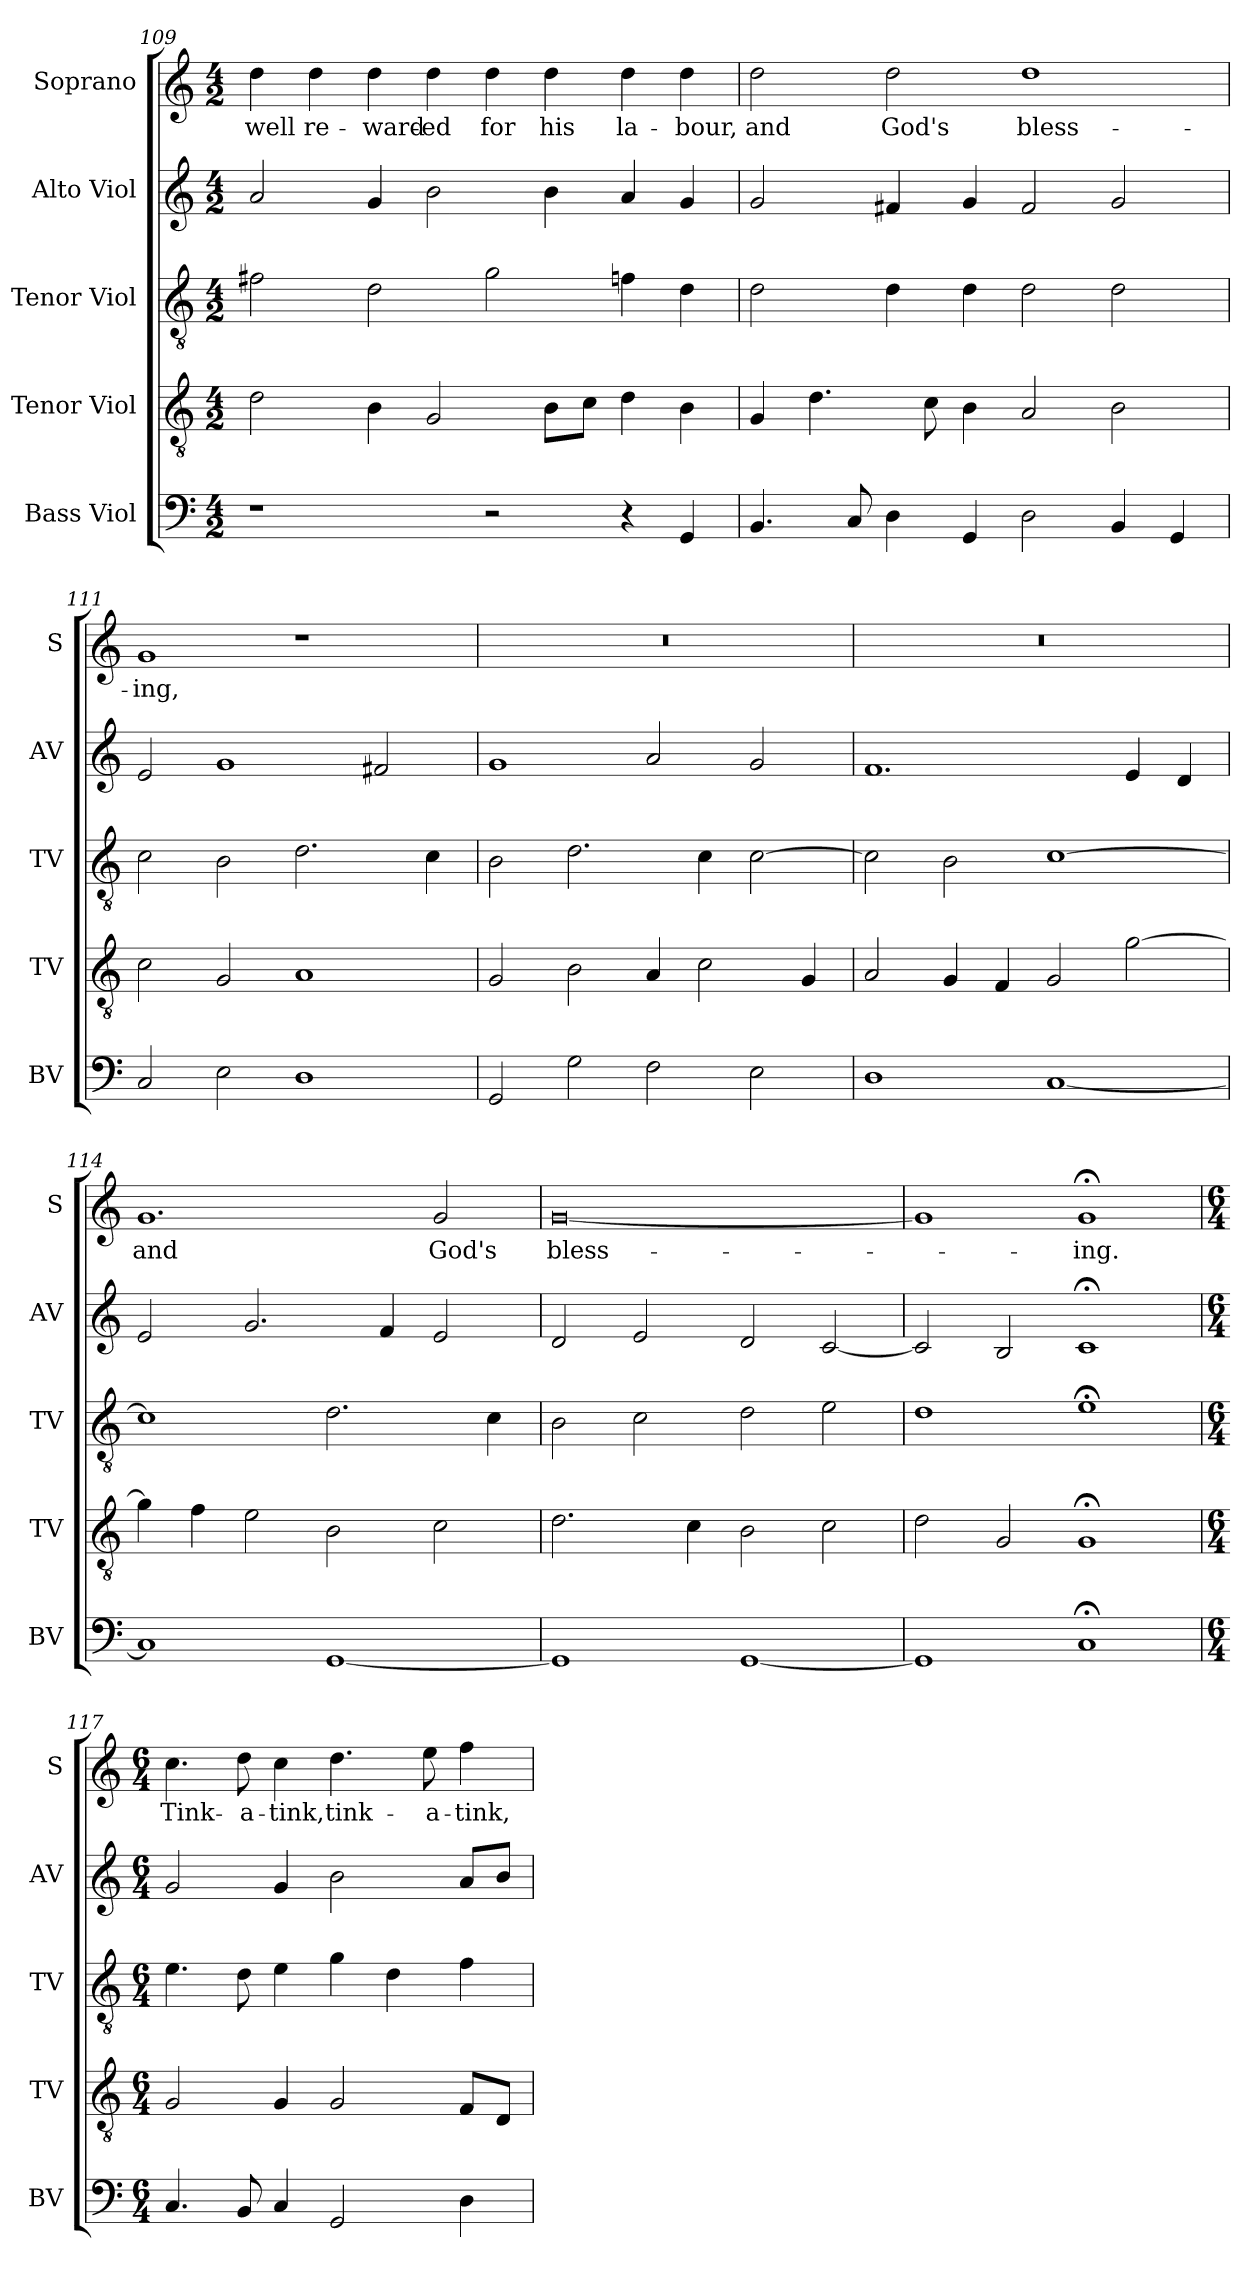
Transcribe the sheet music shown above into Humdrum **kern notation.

**kern	**kern	**kern	**kern	**kern	**text
*part5	*part4	*part3	*part2	*part1	*part1
*staff5	*staff4	*staff3	*staff2	*staff1	*staff1
*I"Bass Viol	*I"Tenor Viol	*I"Tenor Viol	*I"Alto Viol	*I"Soprano	*
*I'BV	*I'TV	*I'TV	*I'AV	*I'S	*
*clefF4	*clefGv2	*clefGv2	*clefG2	*clefG2	*
*ITrd7c12	*ITrd7c12	*ITrd7c12	*ITrd7c12	*	*
*k[]	*k[]	*k[]	*k[]	*k[]	*
*C:	*C:	*C:	*C:	*C:	*
*M4/2	*M4/2	*M4/2	*M4/2	*M4/2	*
=109	=109	=109	=109	=109	=109
!	!	!	!	!	!LO:LY:b
1r	2D\	2F#X\	2A/	4dd\	well
!	!	!	!	!	!LO:LY:b
.	.	.	.	4dd\	re-
!	!	!	!	!	!LO:LY:b
.	4BB\	2D\	4G/	4dd\	-ward-
!	!	!	!	!	!LO:LY:b
.	2GG/	.	2B\	4dd\	-ed
!	!	!	!	!	!LO:LY:b
2r	.	2G\	.	4dd\	for
!	!	!	!	!	!LO:LY:b
.	8BB\L	.	4B\	4dd\	his
.	8C\J	.	.	.	.
!	!	!	!	!	!LO:LY:b
4r	4D\	4Fn\	4A/	4dd\	la-
!	!	!	!	!	!LO:LY:b
4GGG/	4BB\	4D\	4G/	4dd\	-bour,
!!LO:LB:g=z
=110	=110	=110	=110	=110	=110
!	!	!	!	!	!LO:LY:b
4.BBB/	4GG/	2D\	2G/	2dd\	and
.	4.D\	.	.	.	.
8CC/	.	.	.	.	.
!	!	!	!	!	!LO:LY:b
4DD\	.	4D\	4F#X/	2dd\	God's
.	8C\	.	.	.	.
4GGG/	4BB\	4D\	4G/	.	.
!	!	!	!	!	!LO:LY:b
2DD\	2AA/	2D\	2F#/	1dd	bless-
4BBB/	2BB\	2D\	2G/	.	.
4GGG/	.	.	.	.	.
=111	=111	=111	=111	=111	=111
!	!	!	!	!	!LO:LY:b
2CC/	2C\	2C\	2E/	1g	-ing,
2EE\	2GG/	2BB\	1G	.	.
1DD	1AA	2.D\	.	1r	.
.	.	.	2F#X/	.	.
.	.	4C\	.	.	.
=112	=112	=112	=112	=112	=112
2GGG/	2GG/	2BB\	1G	0r	.
2GG\	2BB\	2.D\	.	.	.
2FF\	4AA/	.	2A/	.	.
.	2C\	4C\	.	.	.
2EE\	.	[2C\	2G/	.	.
.	4GG/	.	.	.	.
=113	=113	=113	=113	=113	=113
1DD	2AA/	2C\]	1.F	0r	.
.	4GG/	2BB\	.	.	.
.	4FF/	.	.	.	.
[1CC	2GG/	[1C	.	.	.
.	[2G\	.	4E/	.	.
.	.	.	4D/	.	.
!!LO:LB:g=z
=114	=114	=114	=114	=114	=114
!	!	!	!	!	!LO:LY:b
1CC]	4G\]	1C]	2E/	1.g	and
.	4F\	.	.	.	.
.	2E\	.	2.G/	.	.
[1GGG	2BB\	2.D\	.	.	.
.	.	.	4F/	.	.
!	!	!	!	!	!LO:LY:b
.	2C\	.	2E/	2g/	God's
.	.	4C\	.	.	.
=115	=115	=115	=115	=115	=115
!	!	!	!	!	!LO:LY:b
1GGG]	2.D\	2BB\	2D/	[0g	bless-
.	.	2C\	2E/	.	.
.	4C\	.	.	.	.
[1GGG	2BB\	2D\	2D/	.	.
.	2C\	2E\	[2C/	.	.
=116	=116	=116	=116	=116	=116
1GGG]	2D\	1D	2C/]	1g]	.
.	2GG/	.	2BB/	.	.
!	!	!	!	!	!LO:LY:b
1CC;<	1GG;<	1E;<	1C;<	1g;<	-ing.
=117	=117	=117	=117	=117	=117
*M6/4	*M6/4	*M6/4	*M6/4	*M6/4	*
!	!	!	!	!	!LO:LY:b
4.CC/	2GG/	4.E\	2G/	4.cc\	Tink-
!	!	!	!	!	!LO:LY:b
8BBB/	.	8D\	.	8dd\	-a-
!	!	!	!	!	!LO:LY:b
4CC/	4GG/	4E\	4G/	4cc\	-tink,
!	!	!	!	!	!LO:LY:b
2GGG/	2GG/	4G\	2B\	4.dd\	tink-
.	.	4D\	.	.	.
!	!	!	!	!	!LO:LY:b
.	.	.	.	8ee\	-a-
!	!	!	!	!	!LO:LY:b
4DD\	8FF/L	4F\	8A/L	4ff\	-tink,
.	8DD/J	.	8B/J	.	.
=	=	=	=	=	=
*-	*-	*-	*-	*-	*-
